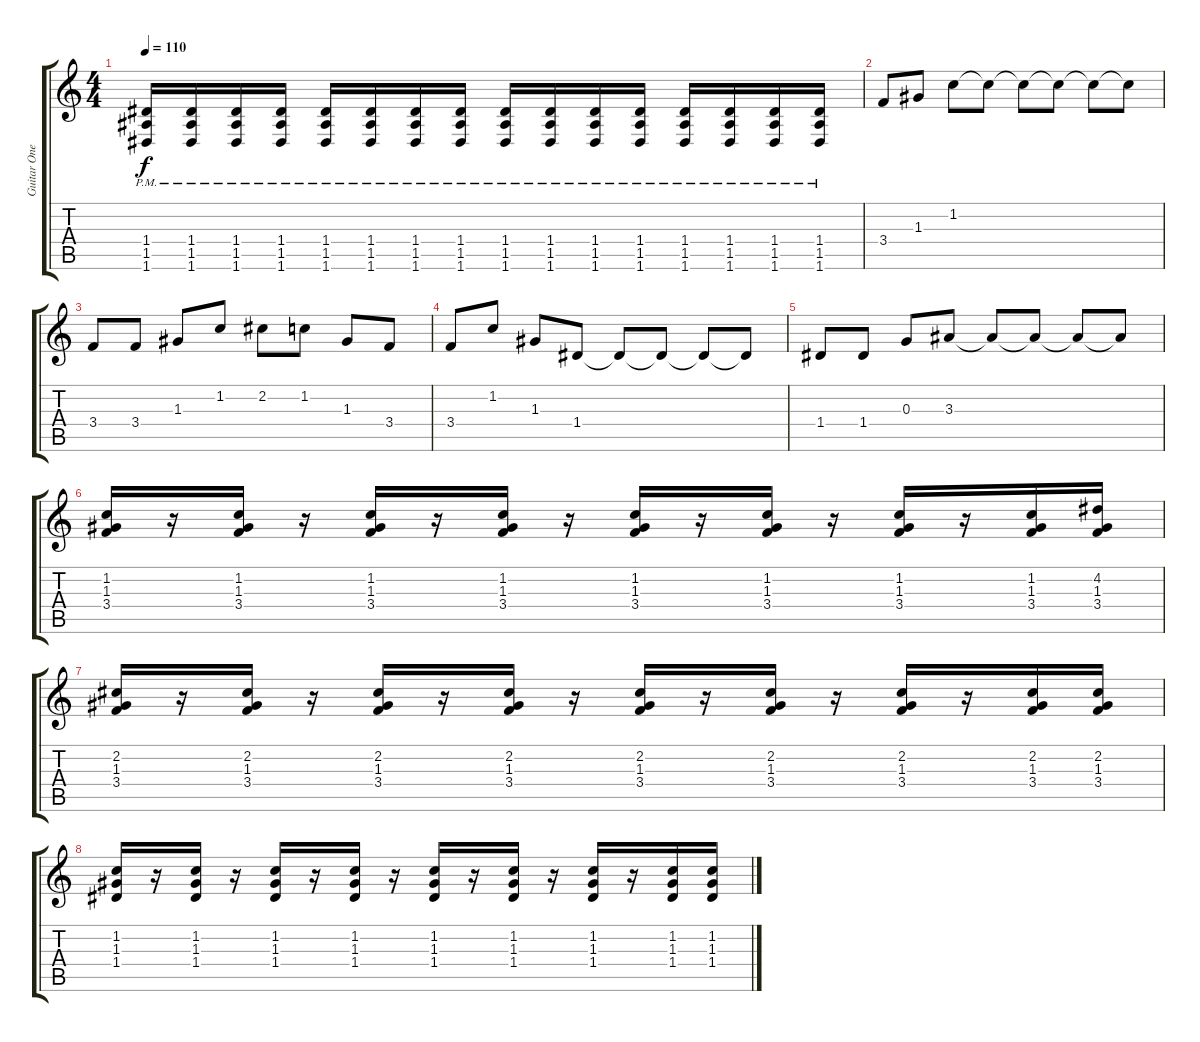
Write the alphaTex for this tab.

\track ("Guitar One" "Guitar One") {instrument distortionguitar}
\staff {score tabs}
\tuning (E4 B3 G3 D3 A2 D2) {hide}
\ts (4 4)
\tempo 110
\clef g2
\ks c
(1.4{pm} 1.5{pm} 1.6{pm}).16{dy f} (1.4{pm} 1.5{pm} 1.6{pm}).16 (1.4{pm} 1.5{pm} 1.6{pm}).16 (1.4{pm} 1.5{pm} 1.6{pm}).16 (1.4{pm} 1.5{pm} 1.6{pm}).16 (1.4{pm} 1.5{pm} 1.6{pm}).16 (1.4{pm} 1.5{pm} 1.6{pm}).16 (1.4{pm} 1.5{pm} 1.6{pm}).16 (1.4{pm} 1.5{pm} 1.6{pm}).16 (1.4{pm} 1.5{pm} 1.6{pm}).16 (1.4{pm} 1.5{pm} 1.6{pm}).16 (1.4{pm} 1.5{pm} 1.6{pm}).16 (1.4{pm} 1.5{pm} 1.6{pm}).16 (1.4{pm} 1.5{pm} 1.6{pm}).16 (1.4{pm} 1.5{pm} 1.6{pm}).16 (1.4{pm} 1.5{pm} 1.6{pm}).16 |
3.4.8 1.3.8 1.2.8 1.2{t}.8 1.2{t}.8 1.2{t}.8 1.2{t}.8 1.2{t}.8 |
3.4.8 3.4.8 1.3.8 1.2.8 2.2.8 1.2.8 1.3.8 3.4.8 |
3.4.8 1.2.8 1.3.8 1.4.8 1.4{t}.8 1.4{t}.8 1.4{t}.8 1.4{t}.8 |
1.4.8 1.4.8 0.3.8 3.3.8 3.3{t}.8 3.3{t}.8 3.3{t}.8 3.3{t}.8 |
(1.2 1.3 3.4).16 r.16 (1.2 1.3 3.4).16 r.16 (1.2 1.3 3.4).16 r.16 (1.2 1.3 3.4).16 r.16 (1.2 1.3 3.4).16 r.16 (1.2 1.3 3.4).16 r.16 (1.2 1.3 3.4).16 r.16 (1.2 1.3 3.4).16 (4.2 1.3 3.4).16 |
(2.2 1.3 3.4).16 r.16 (2.2 1.3 3.4).16 r.16 (2.2 1.3 3.4).16 r.16 (2.2 1.3 3.4).16 r.16 (2.2 1.3 3.4).16 r.16 (2.2 1.3 3.4).16 r.16 (2.2 1.3 3.4).16 r.16 (2.2 1.3 3.4).16 (2.2 1.3 3.4).16 |
(1.2 1.3 1.4).16 r.16 (1.2 1.3 1.4).16 r.16 (1.2 1.3 1.4).16 r.16 (1.2 1.3 1.4).16 r.16 (1.2 1.3 1.4).16 r.16 (1.2 1.3 1.4).16 r.16 (1.2 1.3 1.4).16 r.16 (1.2 1.3 1.4).16 (1.2 1.3 1.4).16
